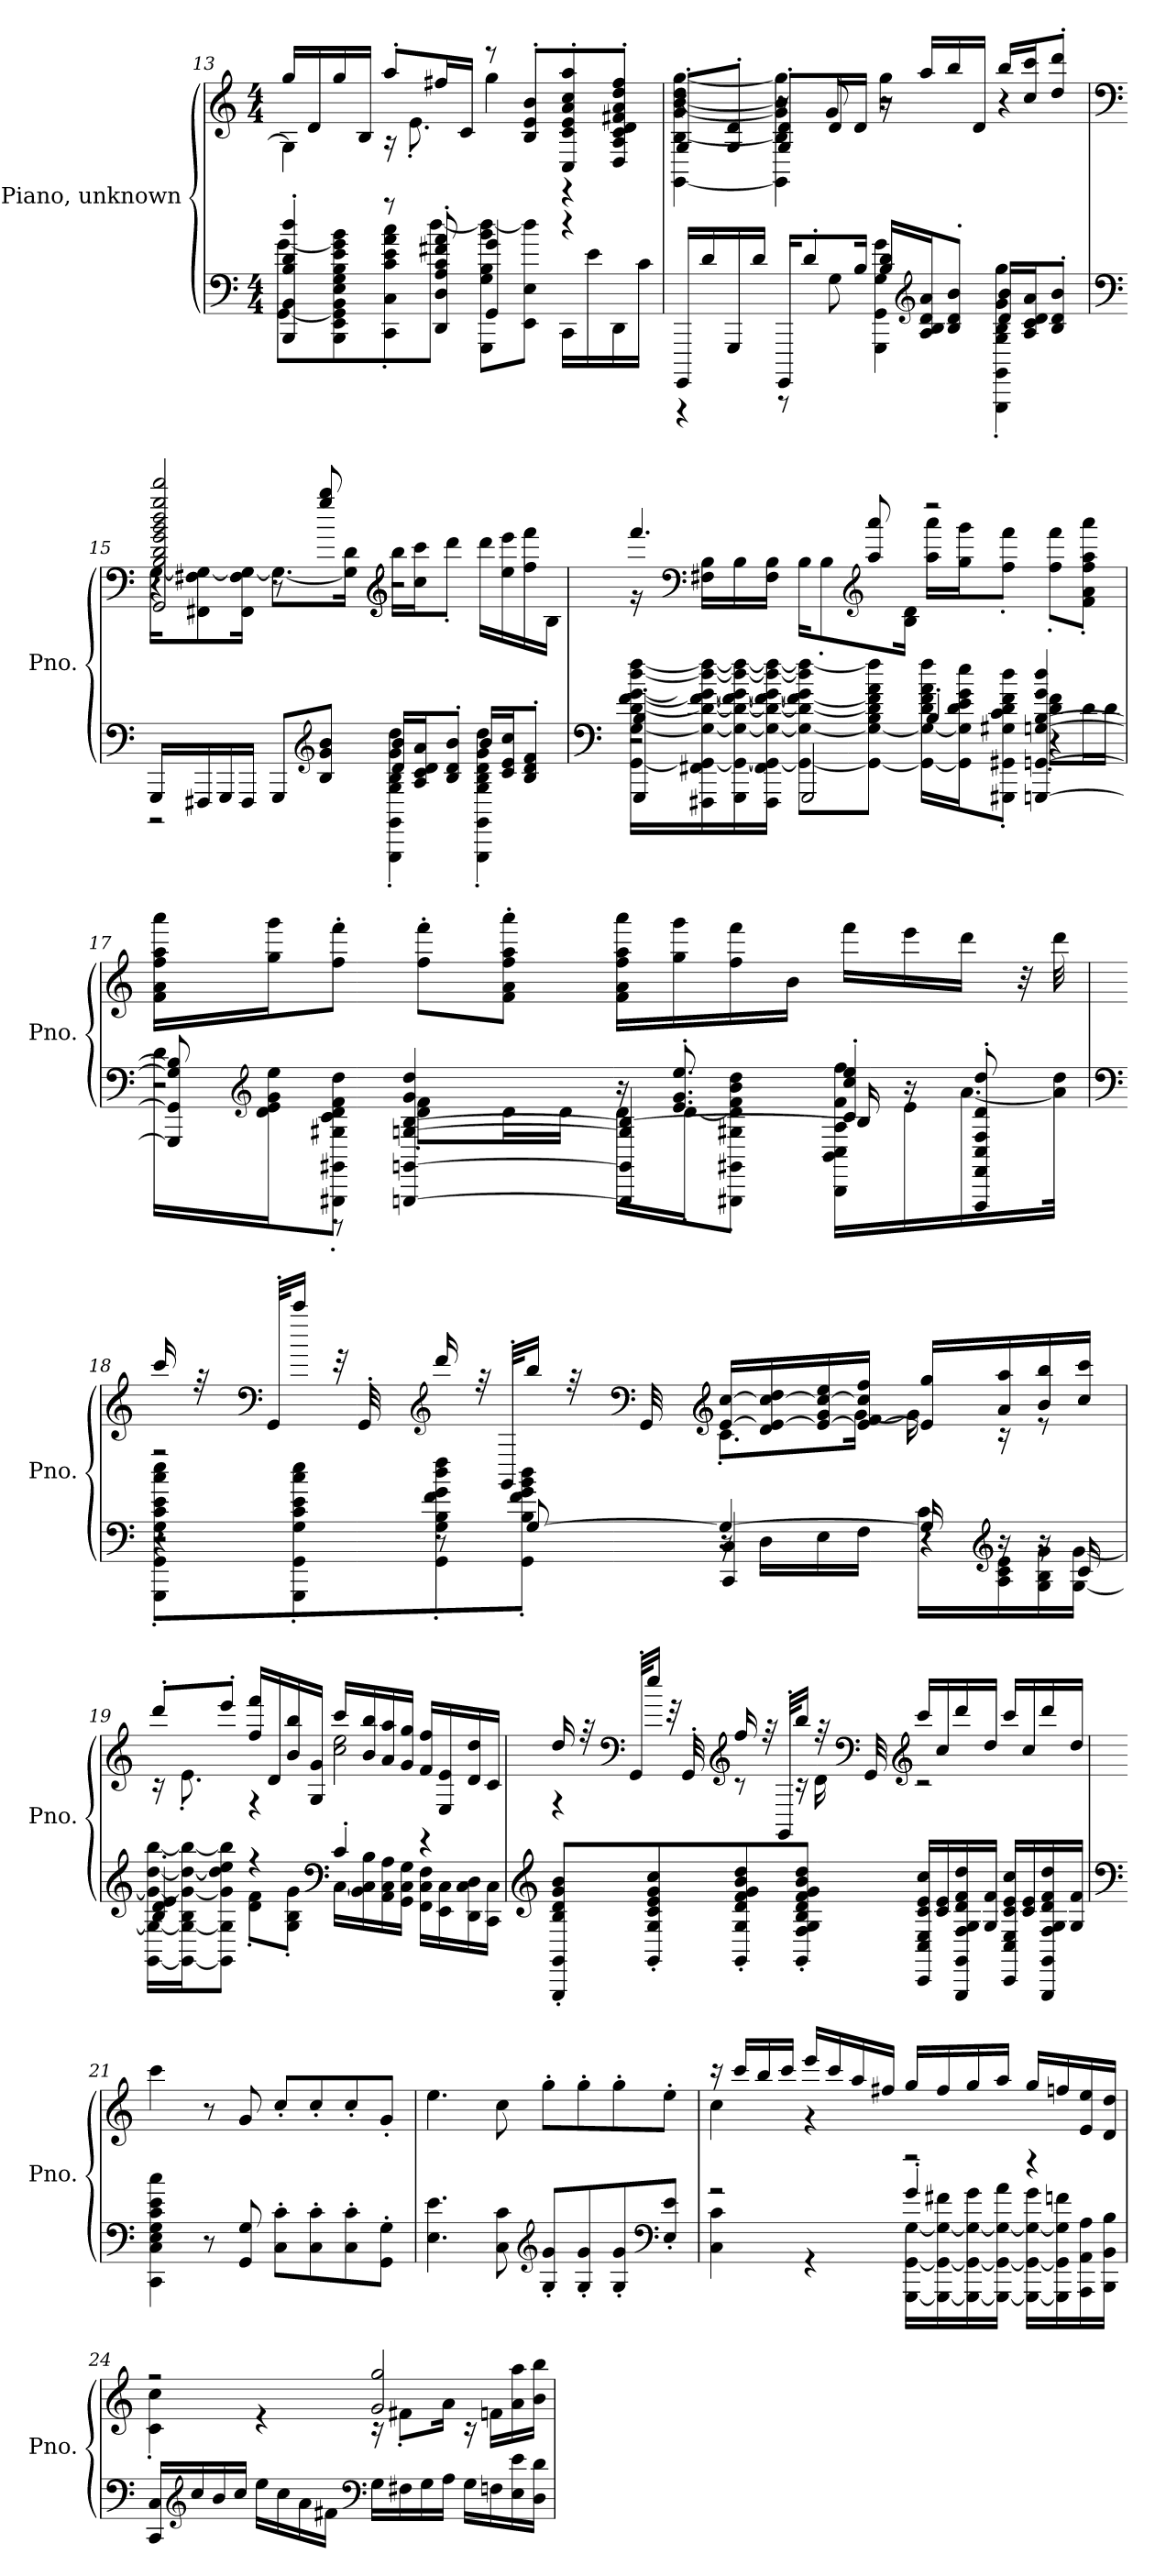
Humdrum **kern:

**kern	**kern
*part1	*part1
*staff2	*staff1
*I"Piano, unknown	*
*I'Pno.	*
!!LO:LB:g=z
*clefF4	*clefG2
*k[]	*k[]
*M4/4	*M4/4
=13	=13
*^	*^
4BBB/' 4BB/' 4B/' 4d/' 4dd/'	[8GG\ [8g\L	16gg/LL	4G\]
.	.	16d/	.
.	8BBB\ 8EE\ 8GG\] 8BB\ 8E\ 8G\ 8B\ 8e\ 8g\] 8b\	16gg/	.
.	.	16B/JJ	.
8r	8CC\' 8C\' 8c\' 8e\' 8a\' 8cc\'	8aa'/L	16r
.	.	.	8.e'\
8DD/' 8D/' 8A/' 8c/' 8f#X/' 8a/'	[8dd\J	16ff#X/L	.
.	.	16c/JJ	.
4GG/ 4g/	8GGG\ 8G\ 8B\ 8b\ 8dd\_L	8r	4gg\
.	8EE\ 8E\ 8dd\]J	8B/' 8e/' 8b/'L	.
4r	16CC\LL	8C/' 8c/' 8e/' 8a/' 8cc/' 8aa/'	4r
.	16e\	.	.
.	16DD\	8D/' 8A/' 8c/' 8d/' 8f#X/' 8a/' 8dd/' 8ff#/'J	.
.	16c\JJ	.	.
=14	=14	=14	=14
*	*	*	*^
16GGGG/LL	4r	8G'/L	[4GG\ [4B\ [4g\ [4b\ 4dd\ [4gg\	4r
16d/	.	.	.	.
16GGG/	.	8G/' 8d/'J	.	.
16d/JJ	.	.	.	.
16GGGG/KL	8r	8G/' 8d/'L	4GG\] 4B\] 4g\] 4b\] 4gg\]	8r
8d'/	.	.	.	.
.	8G\	16d/L	.	8g/
16B/Jk	.	16d/JJ	.	.
16B/ 16d/LL	4GGG\ 4GG\ 4G\ 4g\	16r	4gg\	2r
*clefG2	*	*	*	*
16A/ 16B/ 16d/ 16a/J	.	16aa/LL	.	.
8B/' 8d/' 8b/'J	.	16bb/	.	.
.	.	16d/JJ	.	.
16d/ 16b/LL	4GGG\' 4GG\' 4G\' 4B\' 4g\' 4gg\'	16bb/LL	4r	.
16A/ 16c/ 16d/ 16a/J	.	16cc/ 16ccc/J	.	.
8B/' 8d/' 8b/'J	.	8dd/' 8ddd/'J	.	.
!!LO:PB:g=z	!!	!!
=15	=15	=15	=15	=15
*clefF4	*	*clefF4	*	*
16GGG/LL	2r	4r	[16G\KL	2GG/ 2B/ 2d/ 2g/ 2b/ 2dd/ 2gg/ 2ddd/
16FFF#X/	.	.	8FF#X\ 8F#X\ 8G\_	.
16GGG/	.	.	.	.
16FFF#/JJ	.	.	16FF#\ 16F#\ 16G\_Jk	.
8GGG/L	.	8r	8.G\L_	.
*clefG2	*	*	*	*
8B/ 8g/ 8b/J	.	8gg/ 8bb/	.	.
.	.	.	16G\] 16d\Jk	.
*	*	*clefG2	*	*
16d/ 16b/LL	4GGG\' 4GG\' 4G\' 4B\' 4g\' 4dd\'	2r	16bb\LL	2r
16A/ 16c/ 16d/ 16a/J	.	.	16cc\ 16ccc\J	.
8B/' 8d/' 8b/'J	.	.	8ddd'\J	.
16b/LL	4GGG\' 4GG\' 4G\' 4B\' 4d\' 4g\' 4dd\'	.	16ddd\LL	.
16c/ 16e/ 16cc/J	.	.	16ee\ 16eee\	.
8B/' 8d/' 8f/'J	.	.	16ff\ 16fff\	.
.	.	.	16B\JJ	.
*v	*v	*	*	*
*	*v	*v	*v
!!LO:LB:g=z
=16	=16
*clefF4	*
*^	*^
*	*^	*	*
2r	[16GG\ [16G\ [16d\ [16f\ [16g\ [16dd\ [16ff\LL	4GGG/' 4B/'	4.fff/	16r
*	*	*	*clefF4	*
.	16FFF#X\ 16FF#X\ 16GG\_ 16G\_ 16d\_ 16f\_ 16g\_ 16dd\_ 16ff\_	.	.	16F#X\ 16B\LL
.	16GGG\ 16GG\_ 16G\_ 16d\_ 16f\_ 16g\_ 16dd\_ 16ff\_	.	.	16B\
.	16FFF#\ 16FF#\ 16GG\_ 16G\_ 16d\_ 16f\_ 16g\_ 16dd\_ 16ff\_JJ	.	.	16F#\ 16B\JJ
.	8GG\_ 8G\_ 8d\_ 8f\_ 8g\] 8dd\] 8ff\_L	2GGG/	.	16B\KL
.	.	.	.	8B'\
*	*	*	*clefG2	*
.	8GG\_ 8G\_ 8B\ 8d\] 8f\] 8a\ 8ff\]J	.	8aa/ 8aaa/	.
.	.	.	.	16B\ 16d\Jk
4B'/	16GG\_ 16G\_ 16d\ 16f\ 16a\ 16ff\LL	.	2r	16aa\ 16aaa\LL
.	16GG\] 16G\] 16d\ 16e\ 16g\ 16ee\J	.	.	16gg\ 16ggg\J
.	8GGG#X\' 8GG#X\' 8G#X\' 8c\' 8d\' 8f\' 8dd\'J	.	.	8ff\' 8fff\'J
4r	8d\' 8f\'L	[4GGGn/ [4GGn/ [4Gn/ [4B/ 4g/ 4dd/	.	8ff\' 8fff\'L
.	16d\L	.	.	8f\' 8a\' 8ff\' 8aa\' 8aaa\'J
.	16d\JJ	.	.	.
*	*	*	*v	*v
!!LO:LB:g=z
=17	=17	=17	=17
2r	16d\LL	8GGG/] 8GG/] 8G/] 8B/]	16f\ 16a\ 16ff\ 16aa\ 16aaa\LL
*clefG2	*	*	*
.	16d\ 16e\ 16g\ 16ee\J	.	16gg\ 16ggg\J
.	8GGG#X\' 8GG#X\' 8G#X\' 8c\' 8d\' 8f\' 8dd\'J	8r	8ff\' 8fff\'J
.	8d\' 8f\'L	[4GGGn/ [4GGn/ [4Gn/ [4B/ 4g/ 4dd/	8ff\' 8fff\'L
.	16d\L	.	8f\' 8a\' 8ff\' 8aa\' 8aaa\'J
.	16d\JJ	.	.
16r	16d\LL	4GGG/] 4GG/] 4G/] 4B/_	16f\ 16a\ 16ff\ 16aa\ 16aaa\LL
8.e/' 8.g/' 8.ee/'	[16d'\J	.	16gg\ 16ggg\
.	8GGG#X\' 8GG#X\' 8G#X\' 8d\]' 8f\' 8b\' 8dd\'J	.	16ff\ 16fff\
.	.	.	16b\JJ
4c/' 4cc/' 4ee/'	16BBB\ 16BB\ 16C\ 16A\ 16f\ 16ff\LL	16B/]	16fff\LL
.	16e\	16r	16eee\
.	[16.a\	8FFF/' 8FF/' 8C/' 8F/' 8d/' 8dd/'	16ddd\JJ
.	.	.	32r
.	32a\] 32dd\JJk	.	32ddd\
!!LO:LB:g=z
=18	=18	=18	=18
*clefF4	*	*	*
*	*	*	*^
4r	8GGG\' 8GG\' 8G\' 8c\' 8e\' 8cc\' 8ee\'L	2r	16ccc/	2r
.	.	.	32r	.
*	*	*	*clefF4	*
.	.	.	32GG'/KLL	.
.	8GGG\' 8GG\' 8G\' 8c\' 8e\' 8cc\' 8ee\'	.	16ccc/JJ	.
.	.	.	32r	.
.	.	.	32GG'/	.
*	*	*	*clefG2	*
8r	8GG\' 8G\' 8B\' 8f\' 8g\' 8dd\' 8ff\'	.	16ddd/	.
.	.	.	32r	.
.	.	.	32GG'/KLL	.
[8G/	8GG\' 8B\' 8f\' 8g\' 8b\' 8dd\'J	.	16bb/JJ	.
.	.	.	32r	.
*	*	*	*clefF4	*
.	.	.	32GG/	.
*	*	*	*clefG2	*
4G/_	16r	4CC/ 4C/	[16e/ [16cc/LL	8.c'\L
.	16D\LL	.	16d/ 16e/_ 16cc/_ 16dd/	.
.	16E\	.	16e/_ 16g/ 16cc/_ 16ee/	.
.	16F\JJ	.	16e/_ 16f/ 16cc/] 16ff/JJ	[16g\Jk
16G/]	16c\LL	4r	16e/] 16gg/LL	16g\]
*clefG2	*	*	*	*
16r	16A\ 16c\ 16e\	.	16a/ 16aa/	16r
16r	16G\ 16B\ 16g\	.	16b/ 16bb/	8r
16c/	[16G\ [16g\JJ	.	16cc/ 16ccc/JJ	.
*	*v	*v	*	*
!!LO:LB:g=z	!!
=19	=19	=19	=19
4B/' 4d/' 4e/'	[16GG\ 16G\_ 16g\_ [16dd\ [16bb\LL	8ddd'/L	16r
.	16GG\_ 16G\_ 16B\ 16g\_ 16dd\_ 16bb\_J	.	8.e'\
.	8GG\] 8G\] 8g\] 8dd\] 8ee\ 8bb\]J	8eee'/J	.
4r	8d\' 8f\'L	16ff/ 16fff/LL	4r
.	.	16d/	.
.	8G\' 8B\' 8g\'J	16b/ 16bb/	.
.	.	16G/ 16g/JJ	.
*clefF4	*	*	*
4c'/	[16C\LL	16ccc/LL	2cc\ 2ee\
.	16BB\ 16C\] 16B\	16b/ 16bb/	.
.	16AA\ 16C\ 16A\	16a/ 16aa/	.
.	16GG\ 16C\ 16G\JJ	16g/ 16gg/JJ	.
4r	16FF\ 16C\ 16F\LL	16f/ 16ff/LL	.
.	16EE\ 16C\	16E/ 16e/	.
.	16DD\ 16C\ 16D\	16d/ 16dd/	.
.	16CC\ 16C\JJ	16c/JJ	.
*v	*v	*	*
!!LO:LB:g=z	!!
=20	=20	=20
*clefG2	*	*
8GGG/' 8GG/' 8B/' 8d/' 8g/' 8b/'L	16dd/	4r
.	32r	.
*	*clefF4	*
.	32GG'/KLL	.
8GG/' 8G/' 8c/' 8e/' 8g/' 8cc/'	16ee/JJ	.
.	32r	.
.	32GG'/	.
*	*clefG2	*
8GG/' 8G/' 8d/' 8f/' 8g/' 8b/' 8dd/'	16ff/	8r
.	32r	.
.	32GG'/KLL	.
8GG/' 8F/' 8G/' 8B/' 8d/' 8f/' 8g/' 8b/' 8dd/'J	16bb/JJ	16r
.	32r	16d\
*	*clefF4	*
.	32GG/	.
*	*clefG2	*
16CC/ 16C/ 16E/ 16c/ 16e/ 16cc/LL	16ccc/LL	2r
16c/ 16e/	16cc/	.
16GGG/ 16GG/ 16F/ 16G/ 16d/ 16f/ 16dd/	16ddd/	.
16G/ 16f/JJ	16dd/JJ	.
16CC/ 16C/ 16E/ 16c/ 16e/ 16cc/LL	16ccc/LL	.
16c/ 16e/	16cc/	.
16GGG/ 16GG/ 16F/ 16G/ 16d/ 16f/ 16dd/	16ddd/	.
16G/ 16f/JJ	16dd/JJ	.
*	*v	*v
=21	=21
*clefF4	*
4CC\ 4C\ 4E\ 4G\ 4c\ 4e\ 4cc\	4ccc\
8r	8r
8GG/ 8G/	8g/
8C\' 8c\'L	8cc'/L
8C\' 8c\'	8cc'/
8C\' 8c\'	8cc'/
8GG\' 8G\'J	8g'/J
!!LO:PB:g=z
=22	=22
4.E\ 4.e\	4.ee\
8C\ 8c\	8cc\
*clefG2	*
8G/' 8g/'L	8gg'\L
8G/' 8g/'	8gg'\
8G/' 8g/'	8gg'\
*clefF4	*
8E/' 8e/'J	8ee'\J
=23	=23
*^	*^
2r	4C\ 4c\	16r	4cc\
.	.	16ccc/LL	.
.	.	16bb/	.
.	.	16ccc/JJ	.
.	4r	16eee/LL	4r
.	.	16ccc/	.
.	.	16aa/	.
.	.	16ff#X/JJ	.
4g'/	[16GGG\ [16GG\ [16G\LL	16gg/LL	2r
.	16GGG\_ 16GG\_ 16G\_ 16f#X\	16ff#/	.
.	16GGG\_ 16GG\_ 16G\_ 16g\	16gg/	.
.	16GGG\_ 16GG\_ 16G\_ 16a\JJ	16aa/JJ	.
4r	16GGG\_ 16GG\_ 16G\_ 16g\LL	16gg/LL	.
.	16GGG\] 16GG\] 16G\] 16fn\	16ffn/	.
.	16AAA\ 16AA\ 16A\	16e/ 16ee/	.
.	16BBB\ 16BB\ 16B\JJ	16d/ 16dd/JJ	.
*v	*v	*	*
!!LO:LB:g=z	!!
=24	=24	=24
16CC/ 16C/LL	2r	4c\' 4cc\'
*clefG2	*	*
16cc/	.	.
16b/	.	.
16cc/JJ	.	.
16ee\LL	.	4r
16cc\	.	.
16a\	.	.
16f#X\JJ	.	.
*clefF4	*	*
16G\LL	2g/ 2gg/	16r
16F#X\	.	8f#X'\L
16G\	.	.
16A\JJ	.	16a\Jk
16G\LL	.	16r
16Fn\	.	16fn\LL
16E\ 16e\	.	16a\ 16aa\
16D\ 16d\JJ	.	16b\ 16bb\JJ
*	*v	*v
=	=
*-	*-
